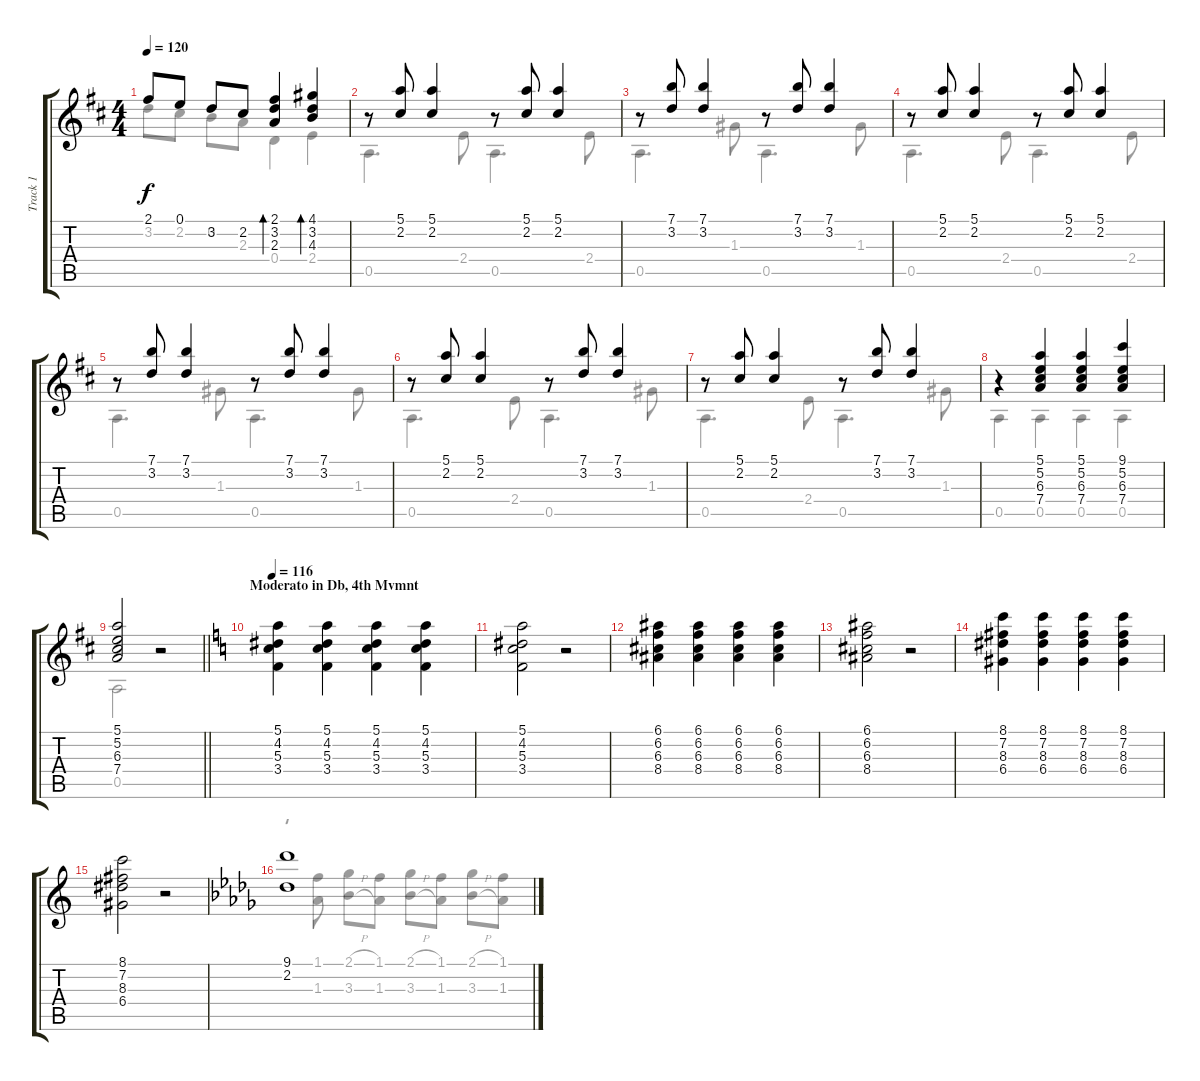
\track ("Track 1" "Track 1") {instrument acousticguitarnylon}
\staff {score tabs}
\tuning (E4 B3 G3 D3 A2 D2) {hide}
\voice
\ts (4 4)
\tempo 120
\clef g2
\ks d
2.1.8{dy f} 0.1.8 3.2.8 2.2.8 (2.1 3.2 2.3).4{bd 120} (4.1 3.2 4.3).4{bd 120} |
r.8 (5.1 2.2).8 (5.1 2.2).4 r.8 (5.1 2.2).8 (5.1 2.2).4 |
r.8 (7.1 3.2).8 (7.1 3.2).4 r.8 (7.1 3.2).8 (7.1 3.2).4 |
r.8 (5.1 2.2).8 (5.1 2.2).4 r.8 (5.1 2.2).8 (5.1 2.2).4 |
r.8 (7.1 3.2).8 (7.1 3.2).4 r.8 (7.1 3.2).8 (7.1 3.2).4 |
r.8 (5.1 2.2).8 (5.1 2.2).4 r.8 (7.1 3.2).8 (7.1 3.2).4 |
r.8 (5.1 2.2).8 (5.1 2.2).4 r.8 (7.1 3.2).8 (7.1 3.2).4 |
r.4 (5.1 5.2 6.3 7.4).4 (5.1 5.2 6.3 7.4).4 (9.1 5.2 6.3 7.4).4 |
\barLineRight lightlight
(5.1 5.2 6.3 7.4).2 r.2 |
\section ("" "Moderato in Db, 4th Mvmnt")
\tempo 116
\ks c
(5.1 4.2 5.3 3.4).4 (5.1 4.2 5.3 3.4).4 (5.1 4.2 5.3 3.4).4 (5.1 4.2 5.3 3.4).4 |
(5.1 4.2 5.3 3.4).2 r.2 |
(6.1 6.2 6.3 8.4).4 (6.1 6.2 6.3 8.4).4 (6.1 6.2 6.3 8.4).4 (6.1 6.2 6.3 8.4).4 |
(6.1 6.2 6.3 8.4).2 r.2 |
(8.1 7.2 8.3 6.4).4 (8.1 7.2 8.3 6.4).4 (8.1 7.2 8.3 6.4).4 (8.1 7.2 8.3 6.4).4 |
(8.1 7.2 8.3 6.4).2 r.2 |
\ks db
(9.1 2.2).1
\voice
\clef g2
\ottava regular
\simile none
\ks d
3.2.8{dy f} 2.2.8 0.2.8 2.3.8 0.4.4 2.4.4 |
0.5.4{d} 2.4.8 0.5.4{d} 2.4.8 |
0.5.4{d} 1.3.8 0.5.4{d} 1.3.8 |
0.5.4{d} 2.4.8 0.5.4{d} 2.4.8 |
0.5.4{d} 1.3.8 0.5.4{d} 1.3.8 |
0.5.4{d} 2.4.8 0.5.4{d} 1.3.8 |
0.5.4{d} 2.4.8 0.5.4{d} 1.3.8 |
0.5.4 0.5.4 0.5.4 0.5.4 |
\barLineRight lightlight
0.5.2 r.2 |
\ks c
|
|
|
|
|
|
\ks db
r.8 (1.1 1.3).8 (2.1{h} 3.3{h}).8 (1.1 1.3).8 (2.1{h} 3.3{h}).8 (1.1 1.3).8 (2.1{h} 3.3{h}).8 (1.1 1.3).8
